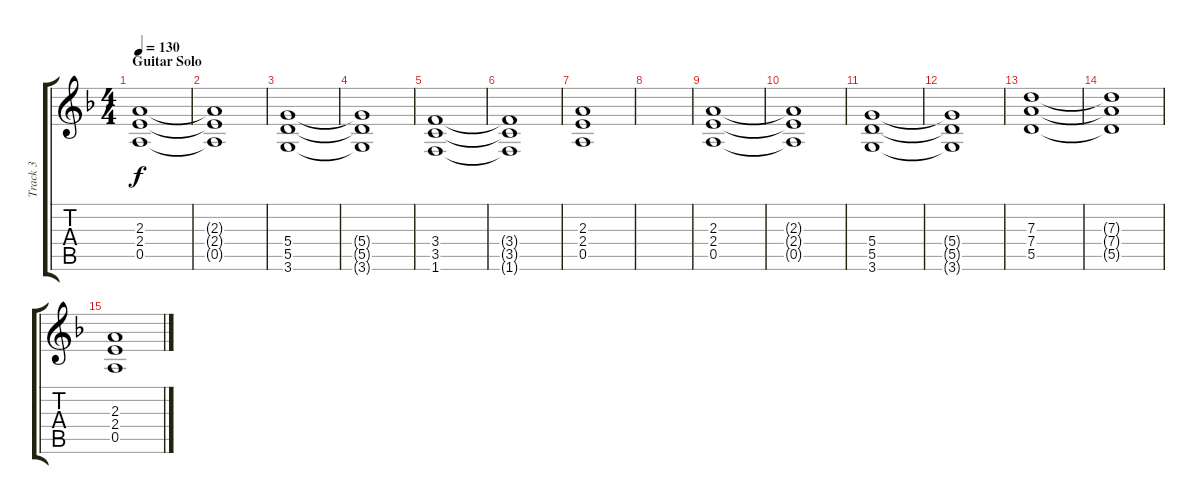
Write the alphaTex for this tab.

\track ("Track 3" "Track 3") {instrument distortionguitar}
\staff {score tabs}
\tuning (E4 B3 G3 D3 A2 E2) {hide}
\ts (4 4)
\section ("" "Guitar Solo ")
\tempo 130
\clef g2
\ks dminor
(2.3 2.4 0.5).1{dy f instrument distortionguitar} |
(2.3{t} 2.4{t} 0.5{t}).1 |
(5.4 5.5 3.6).1 |
(5.4{t} 5.5{t} 3.6{t}).1 |
(3.4 3.5 1.6).1 |
(3.4{t} 3.5{t} 1.6{t}).1 |
(2.3 2.4 0.5).1 |
|
(2.3 2.4 0.5).1 |
(2.3{t} 2.4{t} 0.5{t}).1 |
(5.4 5.5 3.6).1 |
(5.4{t} 5.5{t} 3.6{t}).1 |
(7.3 7.4 5.5).1 |
(7.3{t} 7.4{t} 5.5{t}).1 |
(2.3 2.4 0.5).1
